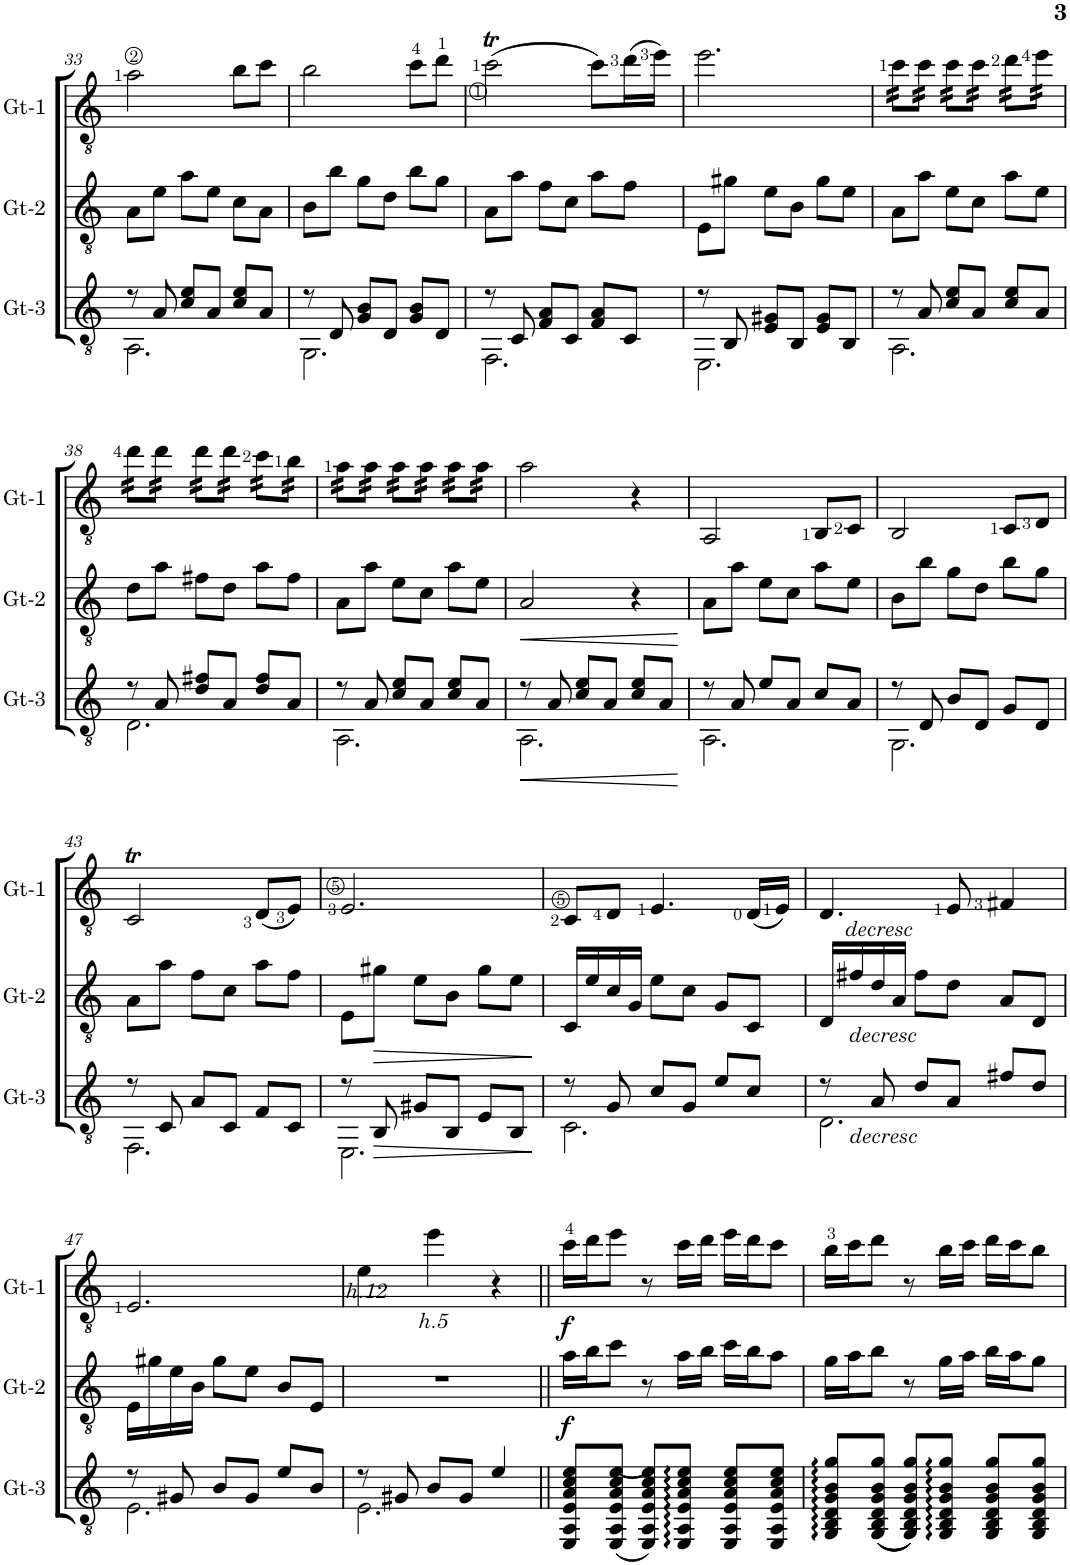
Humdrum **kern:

**kern	**dynam	**kern	**dynam	**kern	**dynam
*part3	*part3	*part2	*part2	*part1	*part1
*staff3	*staff3	*staff2	*staff2	*staff1	*staff1
*I"Gt-3	*	*I"Gt-2	*	*I"Gt-1	*
*I'Gt-3	*	*I'Gt-2	*	*I'Gt-1	*
!!LO:PB:g=z
*clefGv2	*	*clefGv2	*	*clefGv2	*
*k[]	*	*k[]	*	*k[]	*
*M3/4	*	*M3/4	*	*M3/4	*
=33	=33	=33	=33	=33	=33
*^	*	*	*	*	*
8r	2.AA\	.	8A\L	.	2a\	.
8A/	.	.	8e\J	.	.	.
8c/ 8e/L	.	.	8a\L	.	.	.
8A/J	.	.	8e\J	.	.	.
8c/ 8e/L	.	.	8c\L	.	8b\L	.
8A/J	.	.	8A\J	.	8cc\J	.
=34	=34	=34	=34	=34	=34	=34
8r	2.GG\	.	8B\L	.	2b\	.
8D/	.	.	8b\J	.	.	.
8G/ 8B/L	.	.	8g\L	.	.	.
8D/J	.	.	8d\J	.	.	.
8G/ 8B/L	.	.	8b\L	.	8cc\L	.
8D/J	.	.	8g\J	.	8dd\J	.
=35	=35	=35	=35	=35	=35	=35
8r	2.FF\	.	8A\L	.	(2ccT\	.
8C/	.	.	8a\J	.	.	.
8F/ 8A/L	.	.	8f\L	.	.	.
8C/J	.	.	8c\J	.	.	.
8F/ 8A/L	.	.	8a\L	.	8cc\L)	.
8C/J	.	.	8f\J	.	(16dd\L	.
.	.	.	.	.	16ee\JJ)	.
=36	=36	=36	=36	=36	=36	=36
8r	2.EE\	.	8E\L	.	2.ee\	.
8BB/	.	.	8g#X\J	.	.	.
8E/ 8G#X/L	.	.	8e\L	.	.	.
8BB/J	.	.	8B\J	.	.	.
8E/ 8G#/L	.	.	8g#\L	.	.	.
8BB/J	.	.	8e\J	.	.	.
=37	=37	=37	=37	=37	=37	=37
*	*	*	*	*	*tremolo	*
8r	2.AA\	.	8A\L	.	32cc\LLL	.
.	.	.	.	.	32cc\	.
.	.	.	.	.	32cc\	.
.	.	.	.	.	32cc\	.
8A/	.	.	8a\J	.	32cc\	.
.	.	.	.	.	32cc\	.
.	.	.	.	.	32cc\	.
.	.	.	.	.	32cc\JJJ	.
8c/ 8e/L	.	.	8e\L	.	32cc\LLL	.
.	.	.	.	.	32cc\	.
.	.	.	.	.	32cc\	.
.	.	.	.	.	32cc\	.
8A/J	.	.	8c\J	.	32cc\	.
.	.	.	.	.	32cc\	.
.	.	.	.	.	32cc\	.
.	.	.	.	.	32cc\JJJ	.
8c/ 8e/L	.	.	8a\L	.	32dd\LLL	.
.	.	.	.	.	32dd\	.
.	.	.	.	.	32dd\	.
.	.	.	.	.	32dd\	.
8A/J	.	.	8e\J	.	32ee\	.
.	.	.	.	.	32ee\	.
.	.	.	.	.	32ee\	.
.	.	.	.	.	32ee\JJJ	.
!!LO:LB:g=z
=38	=38	=38	=38	=38	=38	=38
8r	2.D\	.	8d\L	.	32dd\LLL	.
.	.	.	.	.	32dd\	.
.	.	.	.	.	32dd\	.
.	.	.	.	.	32dd\	.
8A/	.	.	8a\J	.	32dd\	.
.	.	.	.	.	32dd\	.
.	.	.	.	.	32dd\	.
.	.	.	.	.	32dd\JJJ	.
8d/ 8f#X/L	.	.	8f#X\L	.	32dd\LLL	.
.	.	.	.	.	32dd\	.
.	.	.	.	.	32dd\	.
.	.	.	.	.	32dd\	.
8A/J	.	.	8d\J	.	32dd\	.
.	.	.	.	.	32dd\	.
.	.	.	.	.	32dd\	.
.	.	.	.	.	32dd\JJJ	.
8d/ 8f#/L	.	.	8a\L	.	32cc\LLL	.
.	.	.	.	.	32cc\	.
.	.	.	.	.	32cc\	.
.	.	.	.	.	32cc\	.
8A/J	.	.	8f#\J	.	32b\	.
.	.	.	.	.	32b\	.
.	.	.	.	.	32b\	.
.	.	.	.	.	32b\JJJ	.
=39	=39	=39	=39	=39	=39	=39
8r	2.AA\	.	8A\L	.	32a\LLL	.
.	.	.	.	.	32a\	.
.	.	.	.	.	32a\	.
.	.	.	.	.	32a\	.
8A/	.	.	8a\J	.	32a\	.
.	.	.	.	.	32a\	.
.	.	.	.	.	32a\	.
.	.	.	.	.	32a\JJJ	.
8c/ 8e/L	.	.	8e\L	.	32a\LLL	.
.	.	.	.	.	32a\	.
.	.	.	.	.	32a\	.
.	.	.	.	.	32a\	.
8A/J	.	.	8c\J	.	32a\	.
.	.	.	.	.	32a\	.
.	.	.	.	.	32a\	.
.	.	.	.	.	32a\JJJ	.
8c/ 8e/L	.	.	8a\L	.	32a\LLL	.
.	.	.	.	.	32a\	.
.	.	.	.	.	32a\	.
.	.	.	.	.	32a\	.
8A/J	.	.	8e\J	.	32a\	.
.	.	.	.	.	32a\	.
.	.	.	.	.	32a\	.
.	.	.	.	.	32a\JJJ	.
*	*	*	*	*	*Xtremolo	*
=40	=40	=40	=40	=40	=40	=40
!	!	!LO:HP:b	!	!LO:HP:b	!	!
8r	2.AA\	<	2A/	<	2a\	.
8A/	.	.	.	.	.	.
8c/ 8e/L	.	.	.	.	.	.
8A/J	.	.	.	.	.	.
8c/ 8e/L	.	.	4r	.	4r	.
8A/J	.	.	.	.	.	.
*v	*v	*	*	*	*	*
.	[	.	[	.	.
=41	=41	=41	=41	=41	=41
*^	*	*	*	*	*
8r	2.AA\	.	8A\L	.	2AA/	.
8A/	.	.	8a\J	.	.	.
8e/L	.	.	8e\L	.	.	.
8A/J	.	.	8c\J	.	.	.
8c/L	.	.	8a\L	.	8BB/L	.
8A/J	.	.	8e\J	.	8C/J	.
=42	=42	=42	=42	=42	=42	=42
8r	2.GG\	.	8B\L	.	2BB/	.
8D/	.	.	8b\J	.	.	.
8B/L	.	.	8g\L	.	.	.
8D/J	.	.	8d\J	.	.	.
8G/L	.	.	8b\L	.	8C/L	.
8D/J	.	.	8g\J	.	8D/J	.
!!LO:LB:g=z
=43	=43	=43	=43	=43	=43	=43
8r	2.FF\	.	8A\L	.	2CT/	.
8C/	.	.	8a\J	.	.	.
8A/L	.	.	8f\L	.	.	.
8C/J	.	.	8c\J	.	.	.
8F/L	.	.	8a\L	.	(8D/L	.
8C/J	.	.	8f\J	.	8E/J)	.
=44	=44	=44	=44	=44	=44	=44
8r	2.EE\	.	8E\L	.	2.E/	.
!	!	!LO:HP:b	!	!LO:HP:b	!	!
8BB/	.	>	8g#X\J	>	.	.
8G#X/L	.	.	8e\L	.	.	.
8BB/J	.	.	8B\J	.	.	.
8E/L	.	.	8g#\L	.	.	.
8BB/J	.	.	8e\J	.	.	.
*v	*v	*	*	*	*	*
.	]	.	]	.	.
=45	=45	=45	=45	=45	=45
*^	*	*	*	*	*
8r	2.C\	.	16C/LL	.	8C/L	.
.	.	.	16e/	.	.	.
8G/	.	.	16c/	.	8D/J	.
.	.	.	16G/JJ	.	.	.
8c/L	.	.	8e\L	.	4.E/	.
8G/J	.	.	8c\J	.	.	.
8e/L	.	.	8G/L	.	.	.
8c/J	.	.	8C/J	.	(16D/LL	.
.	.	.	.	.	16E/JJ)	.
=46	=46	=46	=46	=46	=46	=46
!	!	!	!	!	!LO:TX:b:i:t=decresc	!
8r	2.D\	.	16D/LL	.	4.D/	.
!	!	!	!LO:TX:b:i:t=decresc	!	!	!
.	.	.	16f#X/	.	.	.
!LO:TX:b:i:t=decresc	!	!	!	!	!	!
8A/	.	.	16d/	.	.	.
.	.	.	16A/JJ	.	.	.
8d/L	.	.	8f#\L	.	.	.
8A/J	.	.	8d\J	.	8E/	.
8f#X/L	.	.	8A/L	.	4F#X/	.
8d/J	.	.	8D/J	.	.	.
!!LO:LB:g=z
=47	=47	=47	=47	=47	=47	=47
8r	2.E\	.	16E\LL	.	2.E/	.
.	.	.	16g#X\	.	.	.
8G#X/	.	.	16e\	.	.	.
.	.	.	16B\JJ	.	.	.
8B/L	.	.	8g#\L	.	.	.
8G#/J	.	.	8e\J	.	.	.
8e/L	.	.	8B/L	.	.	.
8B/J	.	.	8E/J	.	.	.
=48	=48	=48	=48	=48	=48	=48
!	!	!	!	!	!LO:TX:b:i:t=h.12	!
8r	2.E\	.	2.r	.	4e\	.
8G#X/	.	.	.	.	.	.
!	!	!	!	!	!LO:TX:b:i:t=h.5	!
8B/L	.	.	.	.	4ee\	.
8G#/J	.	.	.	.	.	.
4e/	.	.	.	.	4r	.
*v	*v	*	*	*	*	*
=49||	=49||	=49||	=49||	=49||	=49||
!	!	!	!LO:DY:b	!	!LO:DY:b
8EE/ 8AA/ 8E/ 8A/ 8c/ 8e/L	.	16a\LL	f	16cc\LL	f
.	.	16b\J	.	16dd\J	.
((8EE/ 8AA/ 8E/ 8A/ 8c/ 8e/J	.	8cc\J	.	8ee\J	.
8EE/ 8AA/ 8E/ 8A/ 8c/ 8e/L))	.	8r	.	8r	.
8EE/ 8AA/ 8E/ 8A/ 8c/ 8e/J	.	16a\LL	.	16cc\LL	.
.	.	16b\JJ	.	16dd\JJ	.
8EE/ 8AA/ 8E/ 8A/ 8c/ 8e/L	.	16cc\LL	.	16ee\LL	.
.	.	16b\J	.	16dd\J	.
8EE/ 8AA/ 8E/ 8A/ 8c/ 8e/J	.	8a\J	.	8cc\J	.
=50	=50	=50	=50	=50	=50
8GG/ 8BB/ 8D/ 8G/ 8B/ 8g/L	.	16g\LL	.	16b\LL	.
.	.	16a\J	.	16cc\J	.
(((8GG/ 8BB/ 8D/ 8G/ 8B/ 8g/J	.	8b\J	.	8dd\J	.
8GG/ 8BB/ 8D/ 8G/ 8B/ 8g/L)))	.	8r	.	8r	.
8GG/ 8BB/ 8D/ 8G/ 8B/ 8g/J	.	16g\LL	.	16b\LL	.
.	.	16a\JJ	.	16cc\JJ	.
8GG/ 8BB/ 8D/ 8G/ 8B/ 8g/L	.	16b\LL	.	16dd\LL	.
.	.	16a\J	.	16cc\J	.
8GG/ 8BB/ 8D/ 8G/ 8B/ 8g/J	.	8g\J	.	8b\J	.
=	=	=	=	=	=
*-	*-	*-	*-	*-	*-
